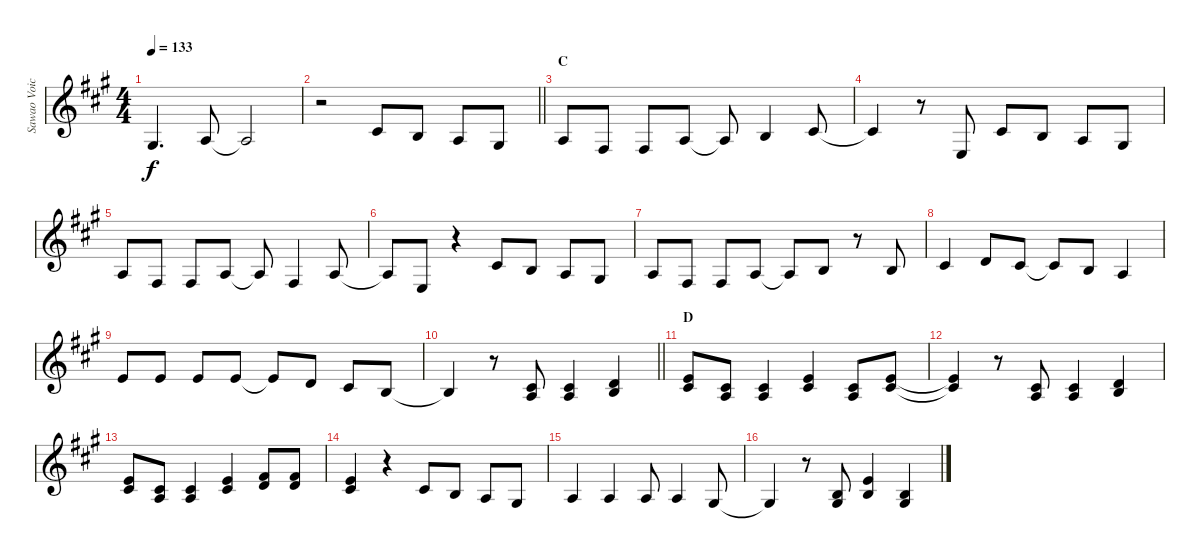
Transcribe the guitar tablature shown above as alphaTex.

\track ("Sawao Voice" "Sawao Voic") {instrument synthbrass1}
\staff {score}
\tuning (E4 B3 G3 D3 A2 E2) {hide}
\ts (4 4)
\tempo 133
\clef g2
\ks a
1.3.4{d dy f} 2.3.8 2.3{t}.2 |
\barLineRight lightlight
r.2 2.2.8 0.2.8 2.3.8 1.3.8 |
\section ("" "C")
2.3.8 4.4.8 4.4.8 2.3.8 2.3{t}.8 0.2.4 2.2.8 |
2.2{t}.4 r.8 2.4.8 2.2.8 0.2.8 2.3.8 1.3.8 |
2.3.8 4.4.8 4.4.8 2.3.8 2.3{t}.8 4.4.4 2.3.8 |
2.3{t}.8 2.4.8 r.4 2.2.8 0.2.8 2.3.8 1.3.8 |
2.3.8 4.4.8 4.4.8 2.3.8 2.3{t}.8 0.2.8 r.8 0.2.8 |
2.2.4 3.2.8 2.2.8 2.2{t}.8 0.2.8 2.3.4 |
0.1.8 0.1.8 0.1.8 0.1.8 0.1{t}.8 3.2.8 2.2.8 0.2.8 |
\barLineRight lightlight
0.2{t}.4 r.8 (2.2 2.3).8 (2.2 2.3).4 (0.2 7.3).4 |
\section ("" "D")
(0.1 2.2).8 (2.2 2.3).8 (2.2 2.3).4 (0.1 2.2).4 (2.2 2.3).8 (0.1 2.2).8 |
(0.1{t} 2.2{t}).4 r.8 (2.2 2.3).8 (2.2 2.3).4 (0.2 7.3).4 |
(0.1 2.2).8 (2.2 2.3).8 (2.2 2.3).4 (0.1 2.2).4 (2.1 3.2).8 (2.1 3.2).8 |
(0.1 2.2).4 r.4 2.2.8 0.2.8 2.3.8 1.3.8 |
2.3.4 2.3.4 2.3.8 2.3.4 1.3.8 |
1.3{t}.4 r.8 (0.2 1.3).8 (0.1 0.2).4 (0.2 1.3).4
